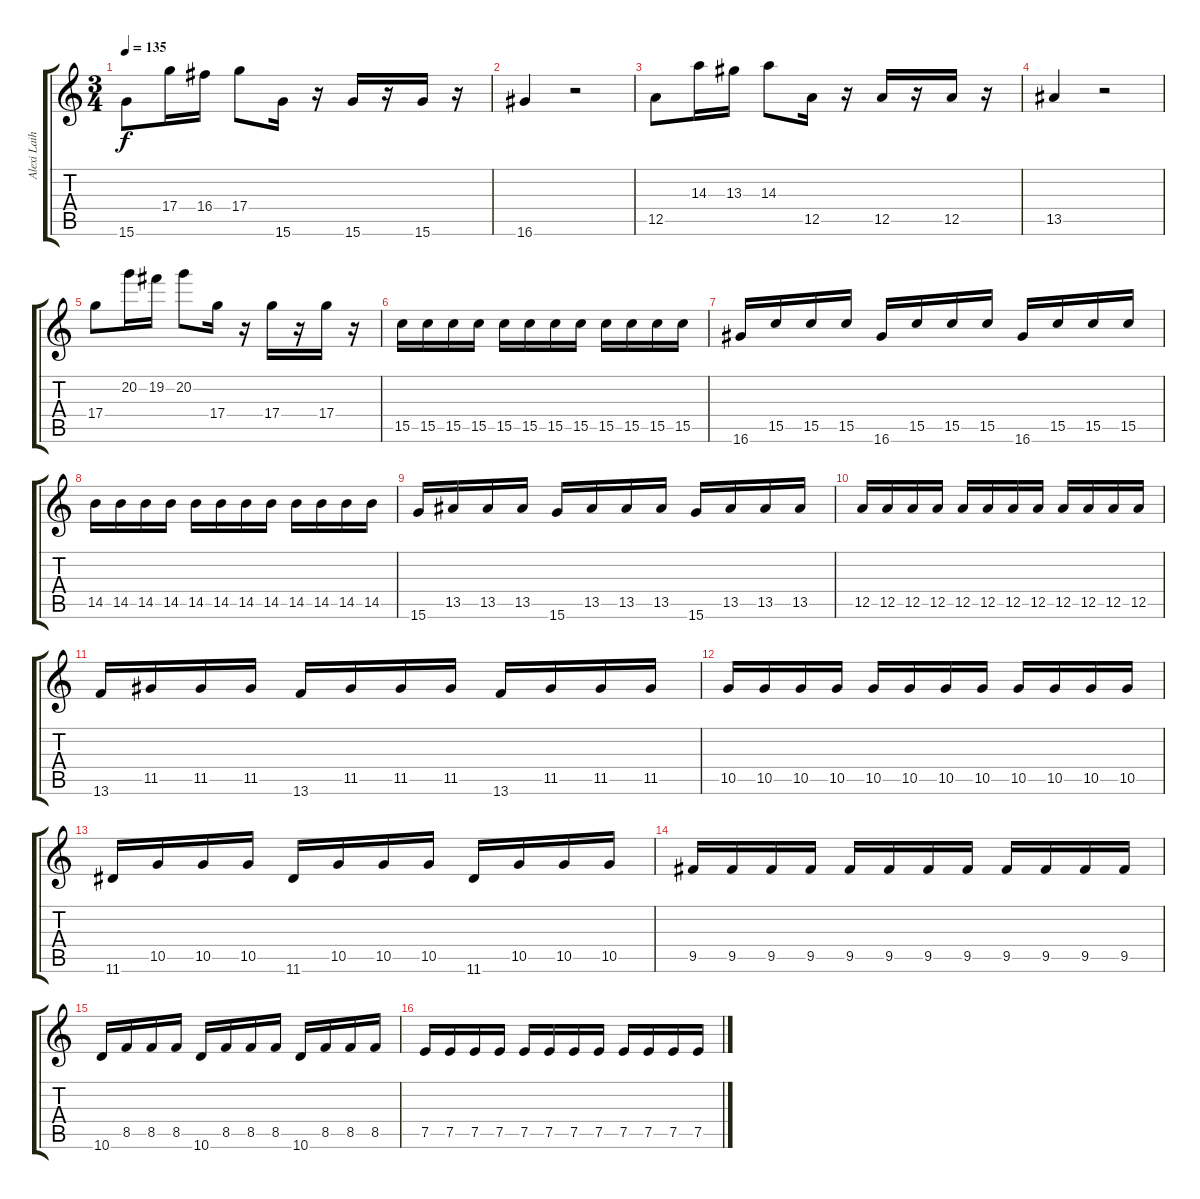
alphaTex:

\track ("Alexi Laiho" "Alexi Laih") {instrument distortionguitar}
\staff {score tabs}
\tuning (E4 B3 G3 D3 A2 E2) {hide}
\ts (3 4)
\tempo 135
\clef g2
\ks c
15.6.8{dy f} 17.4.16 16.4.16 17.4.8 15.6.16 r.16 15.6.16 r.16 15.6.16 r.16 |
16.6.4 r.2 |
12.5.8 14.3.16 13.3.16 14.3.8 12.5.16 r.16 12.5.16 r.16 12.5.16 r.16 |
13.5.4 r.2 |
17.4.8 20.2.16 19.2.16 20.2.8 17.4.16 r.16 17.4.16 r.16 17.4.16 r.16 |
15.5.16 15.5.16 15.5.16 15.5.16 15.5.16 15.5.16 15.5.16 15.5.16 15.5.16 15.5.16 15.5.16 15.5.16 |
16.6.16 15.5.16 15.5.16 15.5.16 16.6.16 15.5.16 15.5.16 15.5.16 16.6.16 15.5.16 15.5.16 15.5.16 |
14.5.16 14.5.16 14.5.16 14.5.16 14.5.16 14.5.16 14.5.16 14.5.16 14.5.16 14.5.16 14.5.16 14.5.16 |
15.6.16 13.5.16 13.5.16 13.5.16 15.6.16 13.5.16 13.5.16 13.5.16 15.6.16 13.5.16 13.5.16 13.5.16 |
12.5.16 12.5.16 12.5.16 12.5.16 12.5.16 12.5.16 12.5.16 12.5.16 12.5.16 12.5.16 12.5.16 12.5.16 |
13.6.16 11.5.16 11.5.16 11.5.16 13.6.16 11.5.16 11.5.16 11.5.16 13.6.16 11.5.16 11.5.16 11.5.16 |
10.5.16 10.5.16 10.5.16 10.5.16 10.5.16 10.5.16 10.5.16 10.5.16 10.5.16 10.5.16 10.5.16 10.5.16 |
11.6.16 10.5.16 10.5.16 10.5.16 11.6.16 10.5.16 10.5.16 10.5.16 11.6.16 10.5.16 10.5.16 10.5.16 |
9.5.16 9.5.16 9.5.16 9.5.16 9.5.16 9.5.16 9.5.16 9.5.16 9.5.16 9.5.16 9.5.16 9.5.16 |
10.6.16 8.5.16 8.5.16 8.5.16 10.6.16 8.5.16 8.5.16 8.5.16 10.6.16 8.5.16 8.5.16 8.5.16 |
7.5.16 7.5.16 7.5.16 7.5.16 7.5.16 7.5.16 7.5.16 7.5.16 7.5.16 7.5.16 7.5.16 7.5.16
